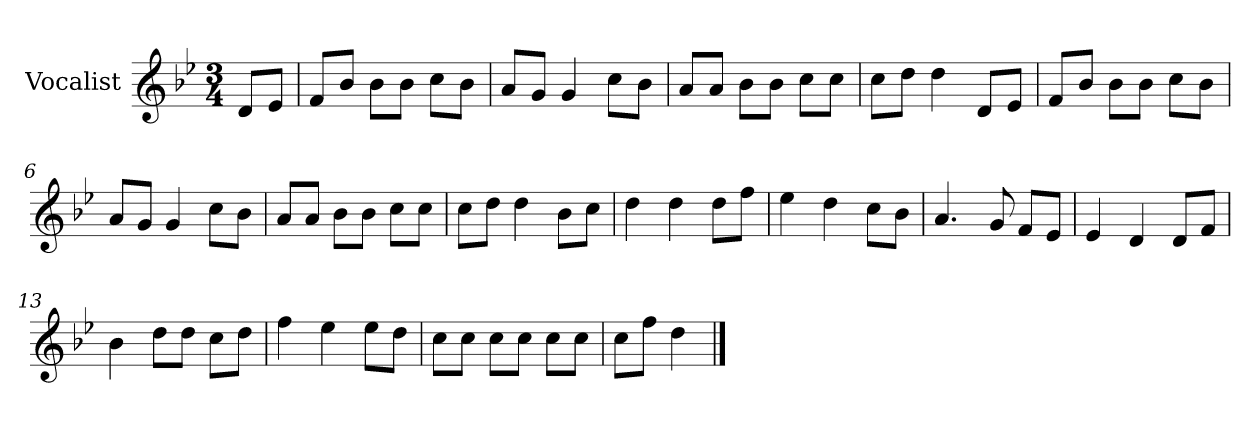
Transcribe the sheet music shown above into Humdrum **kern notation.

**kern
*part1
*staff1
*I"Vocalist
*k[b-e-]
*B-:
*M3/4
=
8dL
8e-J
=1
8fL
8b-J
8b-L
8b-J
8ccL
8b-J
=2
8aL
8gJ
4g
8ccL
8b-J
=3
8aL
8aJ
8b-L
8b-J
8ccL
8ccJ
=4
8ccL
8ddJ
4dd
8dL
8e-J
=5
8fL
8b-J
8b-L
8b-J
8ccL
8b-J
=6
8aL
8gJ
4g
8ccL
8b-J
=7
8aL
8aJ
8b-L
8b-J
8ccL
8ccJ
=8
8ccL
8ddJ
4dd
8b-L
8ccJ
=9
4dd
4dd
8ddL
8ffJ
=10
4ee-
4dd
8ccL
8b-J
=11
4.a
8g
8fL
8e-J
=12
4e-
4d
8dL
8fJ
=13
4b-
8ddL
8ddJ
8ccL
8ddJ
=14
4ff
4ee-
8ee-L
8ddJ
=15
8ccL
8ccJ
8ccL
8ccJ
8ccL
8ccJ
=16
8ccL
8ffJ
4dd
==
*-
